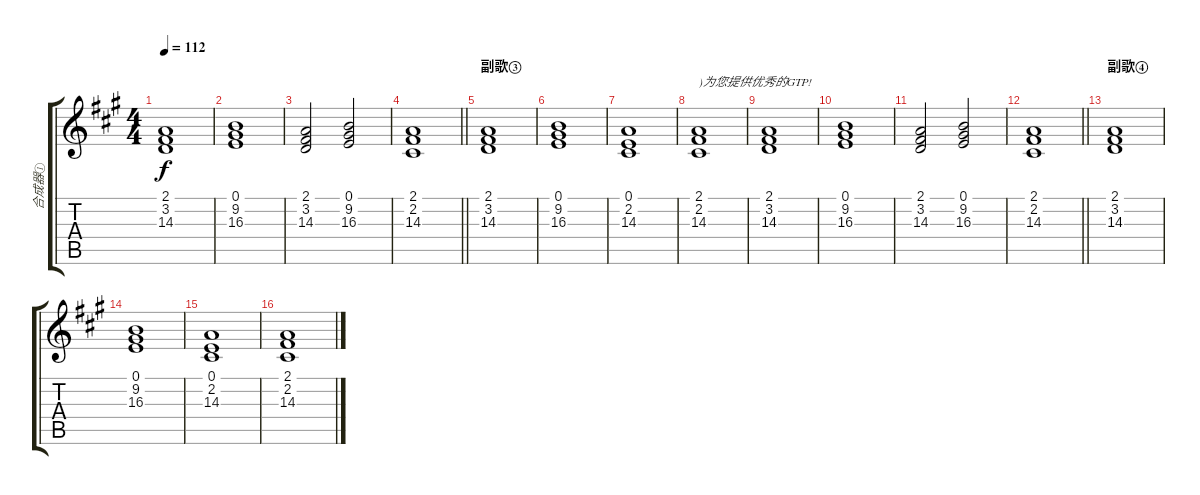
\track ("合成器①" "合成器①") {instrument synthvoice}
\staff {score tabs}
\tuning (E4 B3 G3 D3 A2 E2) {hide}
\ts (4 4)
\tempo 112
\clef g2
\ks a
(2.1 3.2 14.3).1{dy f} |
(0.1 9.2 16.3).1 |
(2.1 3.2 14.3).2 (0.1 9.2 16.3).2 |
\barLineRight lightlight
(2.1 2.2 14.3).1 |
\section ("" "副歌③")
(2.1 3.2 14.3).1 |
(0.1 9.2 16.3).1 |
(0.1 2.2 14.3).1 |
(2.1 2.2 14.3).1{txt ")为您提供优秀的GTP!"} |
(2.1 3.2 14.3).1 |
(0.1 9.2 16.3).1 |
(2.1 3.2 14.3).2 (0.1 9.2 16.3).2 |
\barLineRight lightlight
(2.1 2.2 14.3).1 |
\section ("" "副歌④")
(2.1 3.2 14.3).1 |
(0.1 9.2 16.3).1 |
(0.1 2.2 14.3).1 |
(2.1 2.2 14.3).1
